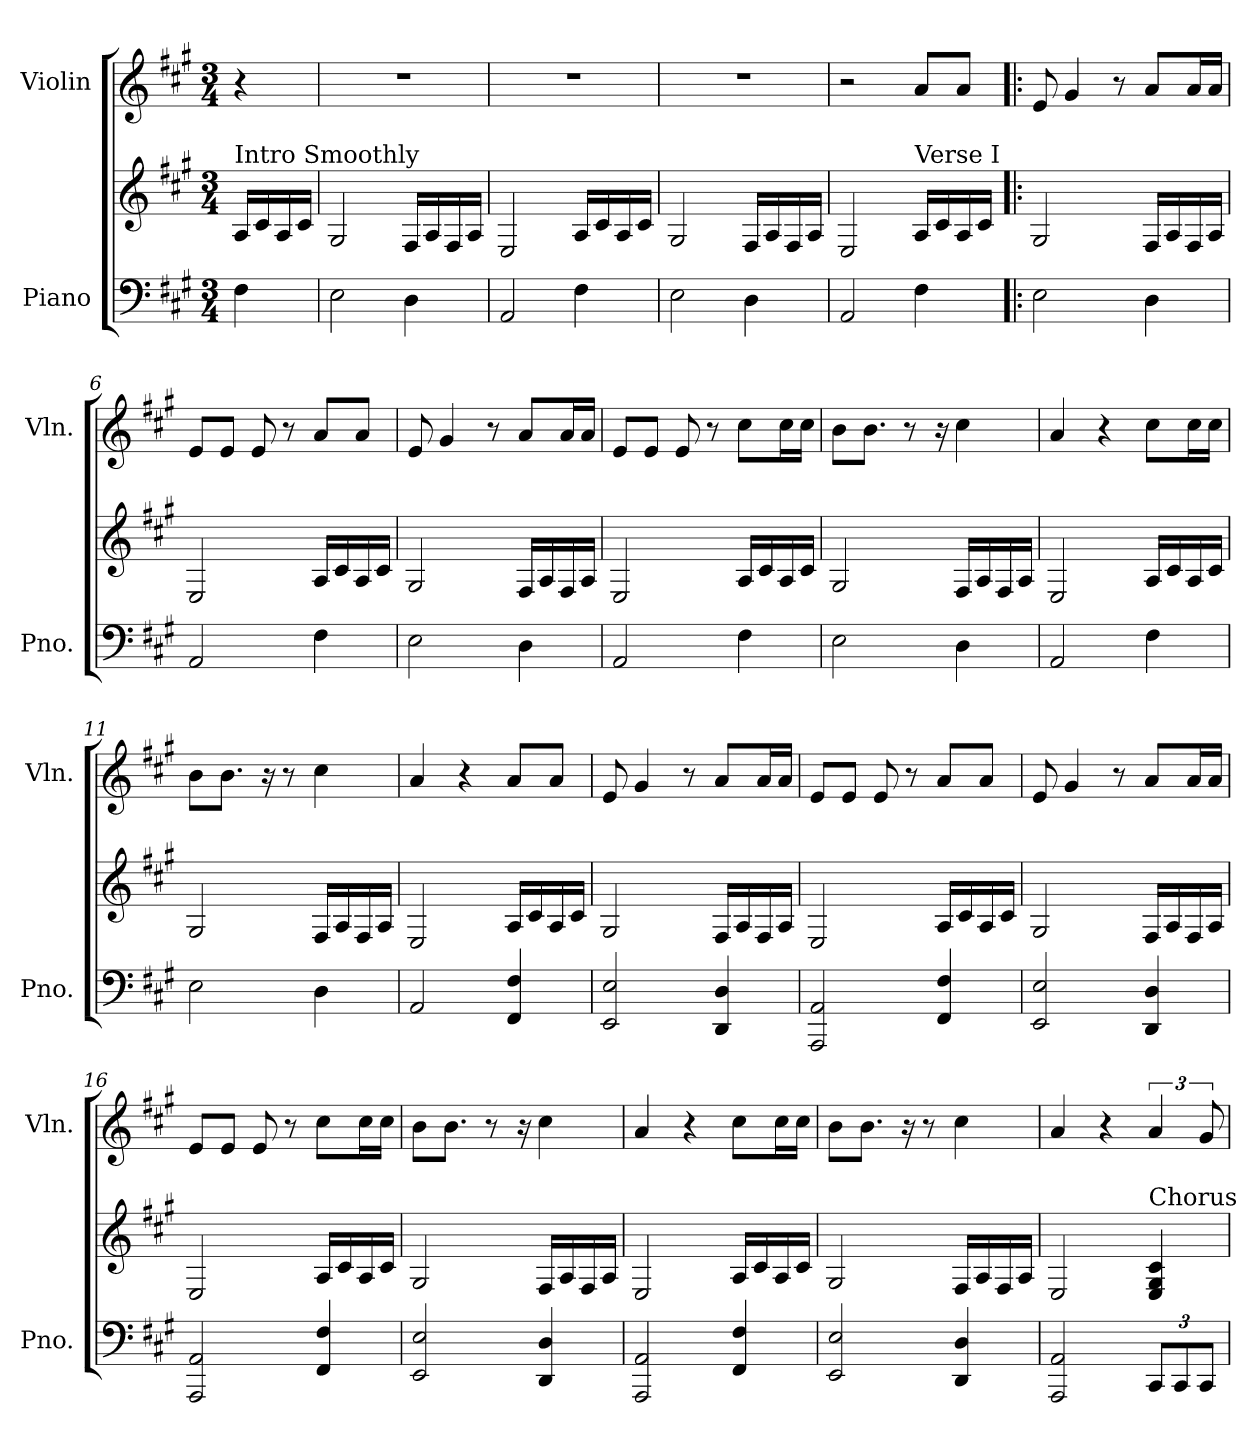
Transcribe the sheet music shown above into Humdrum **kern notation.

**kern	**kern	**kern
*part2	*part2	*part1
*staff3	*staff2	*staff1
*I"Piano	*	*I"Violin
*I'Pno.	*	*I'Vln.
*clefF4	*clefG2	*clefG2
*k[f#c#g#]	*k[f#c#g#]	*k[f#c#g#]
*M3/4	*M3/4	*M3/4
*MM60	*MM60	*MM60
=	=	=
!	!LO:TX:a:t=Intro    Smoothly	!
4F#\	16A/LL	4r
.	16c#/	.
.	16A/	.
.	16c#/JJ	.
=1	=1	=1
2E\	2G#/	2.r
4D\	16F#/LL	.
.	16A/	.
.	16F#/	.
.	16A/JJ	.
=2	=2	=2
2AA/	2E/	2.r
4F#\	16A/LL	.
.	16c#/	.
.	16A/	.
.	16c#/JJ	.
=3	=3	=3
2E\	2G#/	2.r
4D\	16F#/LL	.
.	16A/	.
.	16F#/	.
.	16A/JJ	.
=4	=4	=4
2AA/	2E/	2r
!	!LO:TX:a:t=Verse I	!
4F#\	16A/LL	8a/L
.	16c#/	.
.	16A/	8a/J
.	16c#/JJ	.
!!LO:LB:g=z
=5!|:	=5!|:	=5!|:
2E\	2G#/	8e/
.	.	4g#/
.	.	8r
4D\	16F#/LL	8a/L
.	16A/	.
.	16F#/	16a/L
.	16A/JJ	16a/JJ
=6	=6	=6
2AA/	2E/	8e/L
.	.	8e/J
.	.	8e/
.	.	8r
4F#\	16A/LL	8a/L
.	16c#/	.
.	16A/	8a/J
.	16c#/JJ	.
=7	=7	=7
2E\	2G#/	8e/
.	.	4g#/
.	.	8r
4D\	16F#/LL	8a/L
.	16A/	.
.	16F#/	16a/L
.	16A/JJ	16a/JJ
=8	=8	=8
2AA/	2E/	8e/L
.	.	8e/J
.	.	8e/
.	.	8r
4F#\	16A/LL	8cc#\L
.	16c#/	.
.	16A/	16cc#\L
.	16c#/JJ	16cc#\JJ
!!LO:LB:g=z
=9	=9	=9
2E\	2G#/	8b\L
.	.	8.b\J
.	.	8r
.	.	16r
4D\	16F#/LL	4cc#\
.	16A/	.
.	16F#/	.
.	16A/JJ	.
=10	=10	=10
2AA/	2E/	4a/
.	.	4r
4F#\	16A/LL	8cc#\L
.	16c#/	.
.	16A/	16cc#\L
.	16c#/JJ	16cc#\JJ
=11	=11	=11
2E\	2G#/	8b\L
.	.	8.b\J
.	.	16r
.	.	8r
4D\	16F#/LL	4cc#\
.	16A/	.
.	16F#/	.
.	16A/JJ	.
=12	=12	=12
2AA/	2E/	4a/
.	.	4r
4FF#/ 4F#/	16A/LL	8a/L
.	16c#/	.
.	16A/	8a/J
.	16c#/JJ	.
!!LO:PB:g=z
=13	=13	=13
2EE/ 2E/	2G#/	8e/
.	.	4g#/
.	.	8r
4DD/ 4D/	16F#/LL	8a/L
.	16A/	.
.	16F#/	16a/L
.	16A/JJ	16a/JJ
=14	=14	=14
2AAA/ 2AA/	2E/	8e/L
.	.	8e/J
.	.	8e/
.	.	8r
4FF#/ 4F#/	16A/LL	8a/L
.	16c#/	.
.	16A/	8a/J
.	16c#/JJ	.
=15	=15	=15
2EE/ 2E/	2G#/	8e/
.	.	4g#/
.	.	8r
4DD/ 4D/	16F#/LL	8a/L
.	16A/	.
.	16F#/	16a/L
.	16A/JJ	16a/JJ
=16	=16	=16
2AAA/ 2AA/	2E/	8e/L
.	.	8e/J
.	.	8e/
.	.	8r
4FF#/ 4F#/	16A/LL	8cc#\L
.	16c#/	.
.	16A/	16cc#\L
.	16c#/JJ	16cc#\JJ
!!LO:LB:g=z
=17	=17	=17
2EE/ 2E/	2G#/	8b\L
.	.	8.b\J
.	.	8r
.	.	16r
4DD/ 4D/	16F#/LL	4cc#\
.	16A/	.
.	16F#/	.
.	16A/JJ	.
=18	=18	=18
2AAA/ 2AA/	2E/	4a/
.	.	4r
4FF#/ 4F#/	16A/LL	8cc#\L
.	16c#/	.
.	16A/	16cc#\L
.	16c#/JJ	16cc#\JJ
=19	=19	=19
2EE/ 2E/	2G#/	8b\L
.	.	8.b\J
.	.	16r
.	.	8r
4DD/ 4D/	16F#/LL	4cc#\
.	16A/	.
.	16F#/	.
.	16A/JJ	.
=20	=20	=20
2AAA/ 2AA/	2E/	4a/
.	.	4r
*Xbrackettup	*	*
!	!LO:TX:a:t=Chorus	!
12CC#/L	4E/ 4G#/ 4c#/	6a/
12CC#/	.	.
12CC#/J	.	12g#/
=	=	=
*-	*-	*-
